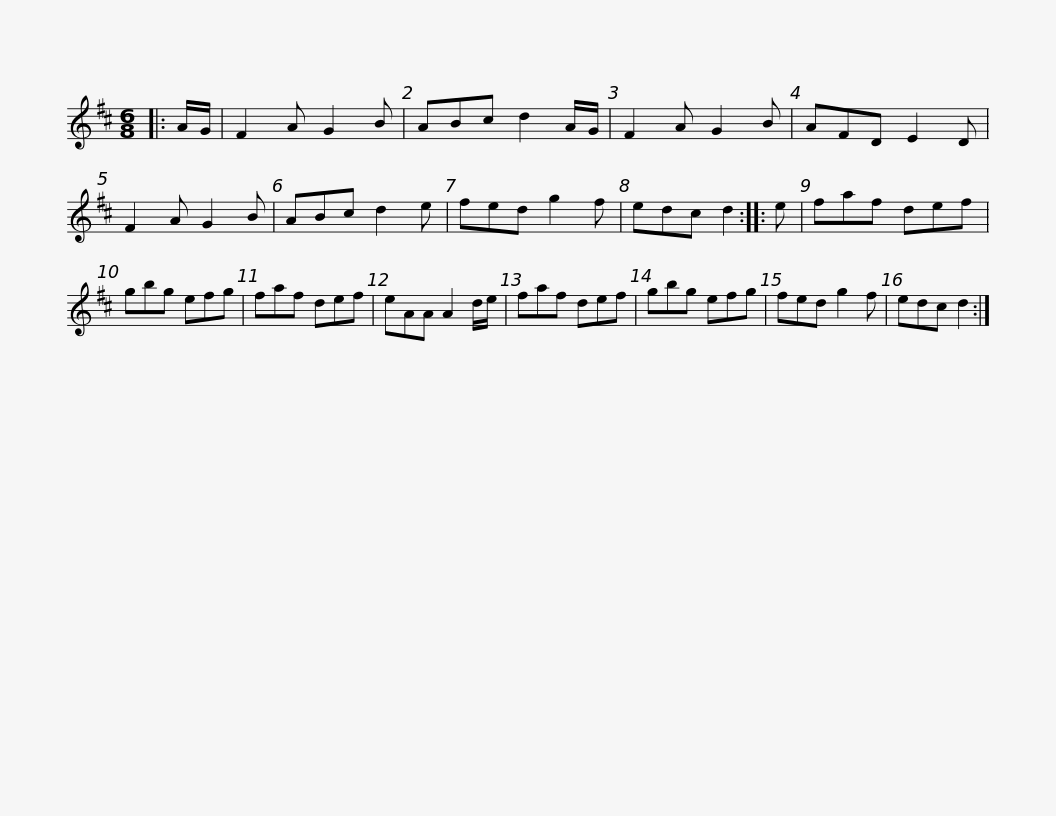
X:1
L:1/8
M:6/8
I:linebreak $
K:D
V:1 treble
V:1
|: A/G/ | F2 A G2 B | ABc d2 A/G/ | F2 A G2 B | AFD E2 D | %5
 F2 A G2 B | ABc d2 e | fed g2 f | edc d2 ::$ e | %10
 faf def | gbg efg | faf def | eAA A2 d/e/ | faf def | %15
 gbg efg | fed g2 f |$ edc d2 :| %18
